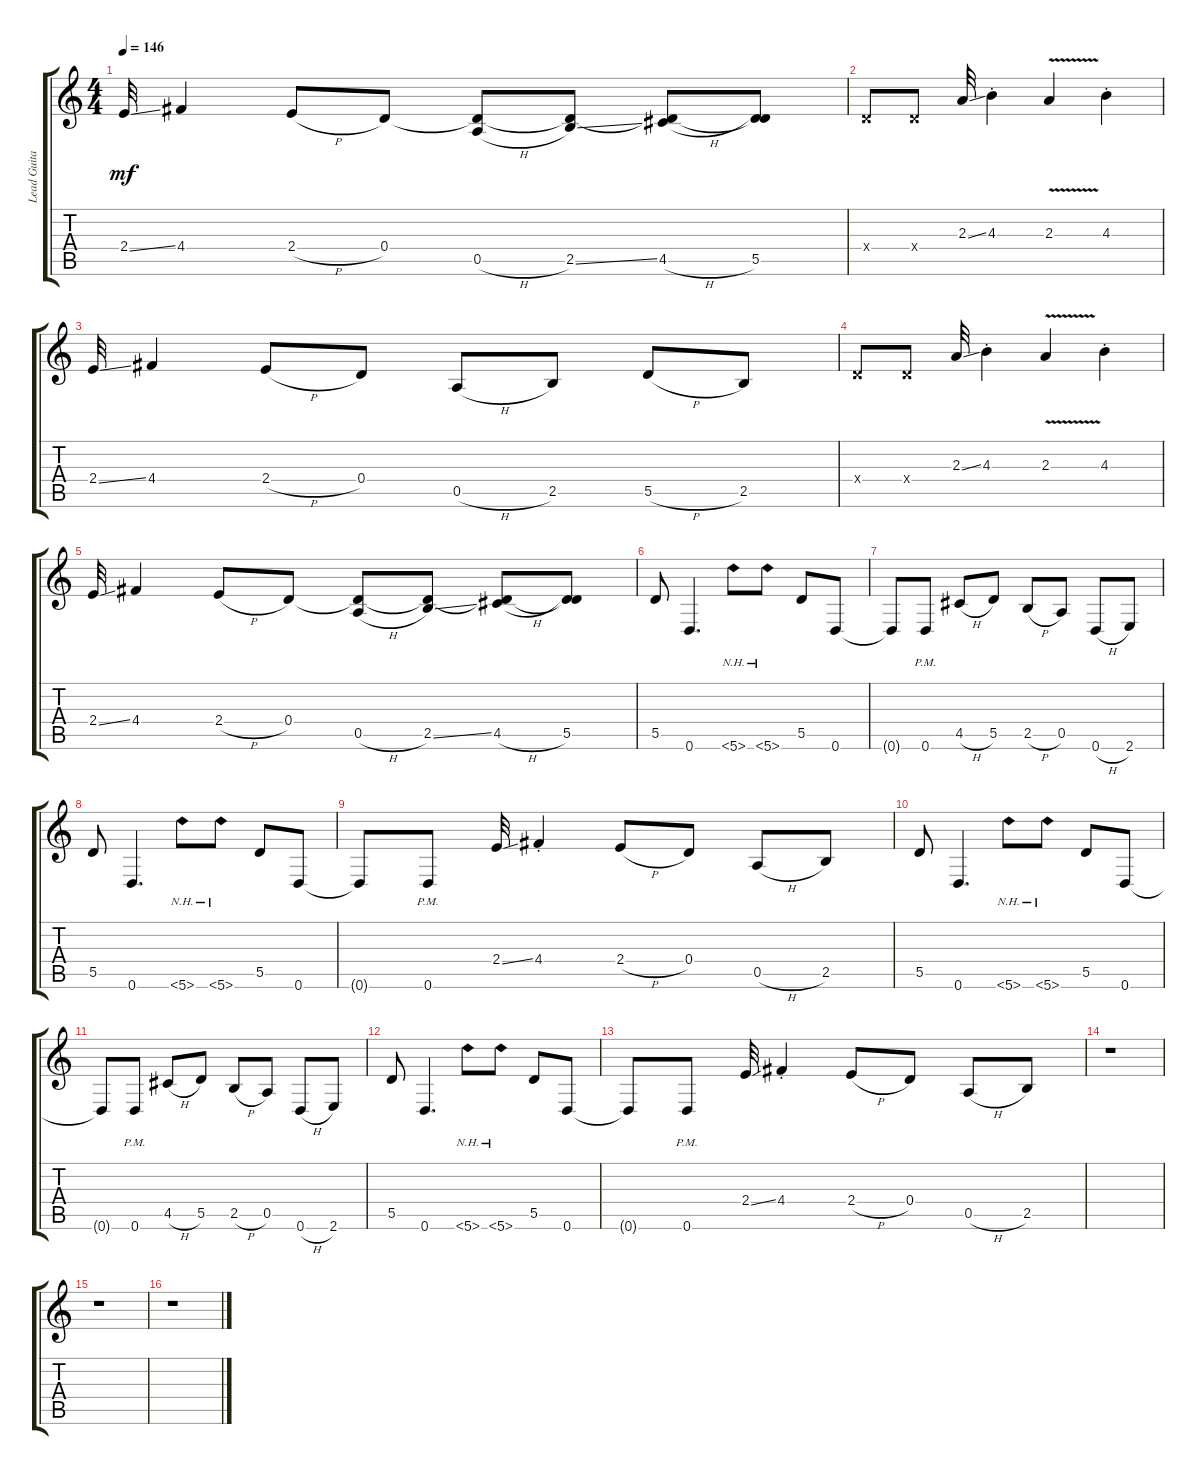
\track ("Lead Guitar" "Lead Guita") {instrument distortionguitar}
\staff {score tabs}
\tuning (D4 A3 G3 D3 A2 D2) {hide}
\ts (4 4)
\tempo 146
\clef g2
\ks c
2.4{ss}.32{dy mf} 4.4.4 2.4{h}.8 0.4.8 (0.4{t} 0.5{h}).8 (0.4{t} 2.5{ss}).8 (0.4{t} 4.5{h}).8 (0.4{t} 5.5).8 |
0.4{x}.8 0.4{x}.8 2.3{ss}.32 4.3{st}.4 2.3{v}.4 4.3{st}.4 |
2.4{ss}.32 4.4.4 2.4{h}.8 0.4.8 0.5{h}.8 2.5.8 5.5{h}.8 2.5.8 |
0.4{x}.8 0.4{x}.8 2.3{ss}.32 4.3{st}.4 2.3{v}.4 4.3{st}.4 |
2.4{ss}.32 4.4.4 2.4{h}.8 0.4.8 (0.4{t} 0.5{h}).8 (0.4{t} 2.5{ss}).8 (0.4{t} 4.5{h}).8 (0.4{t} 5.5).8 |
5.5.8 0.6.4{d} 5.6{nh}.8 5.6{nh}.8 5.5.8 0.6.8 |
0.6{t}.8 0.6{pm}.8 4.5{h}.8 5.5.8 2.5{h}.8 0.5.8 0.6{h}.8 2.6.8 |
5.5.8 0.6.4{d} 5.6{nh}.8 5.6{nh}.8 5.5.8 0.6.8 |
0.6{t}.8 0.6{pm}.8 2.4{ss}.32 4.4{st}.4 2.4{h}.8 0.4.8 0.5{h}.8 2.5.8 |
5.5.8 0.6.4{d} 5.6{nh}.8 5.6{nh}.8 5.5.8 0.6.8 |
0.6{t}.8 0.6{pm}.8 4.5{h}.8 5.5.8 2.5{h}.8 0.5.8 0.6{h}.8 2.6.8 |
5.5.8 0.6.4{d} 5.6{nh}.8 5.6{nh}.8 5.5.8 0.6.8 |
0.6{t}.8 0.6{pm}.8 2.4{ss}.32 4.4{st}.4 2.4{h}.8 0.4.8 0.5{h}.8 2.5.8 |
r.1 |
r.1 |
r.1
